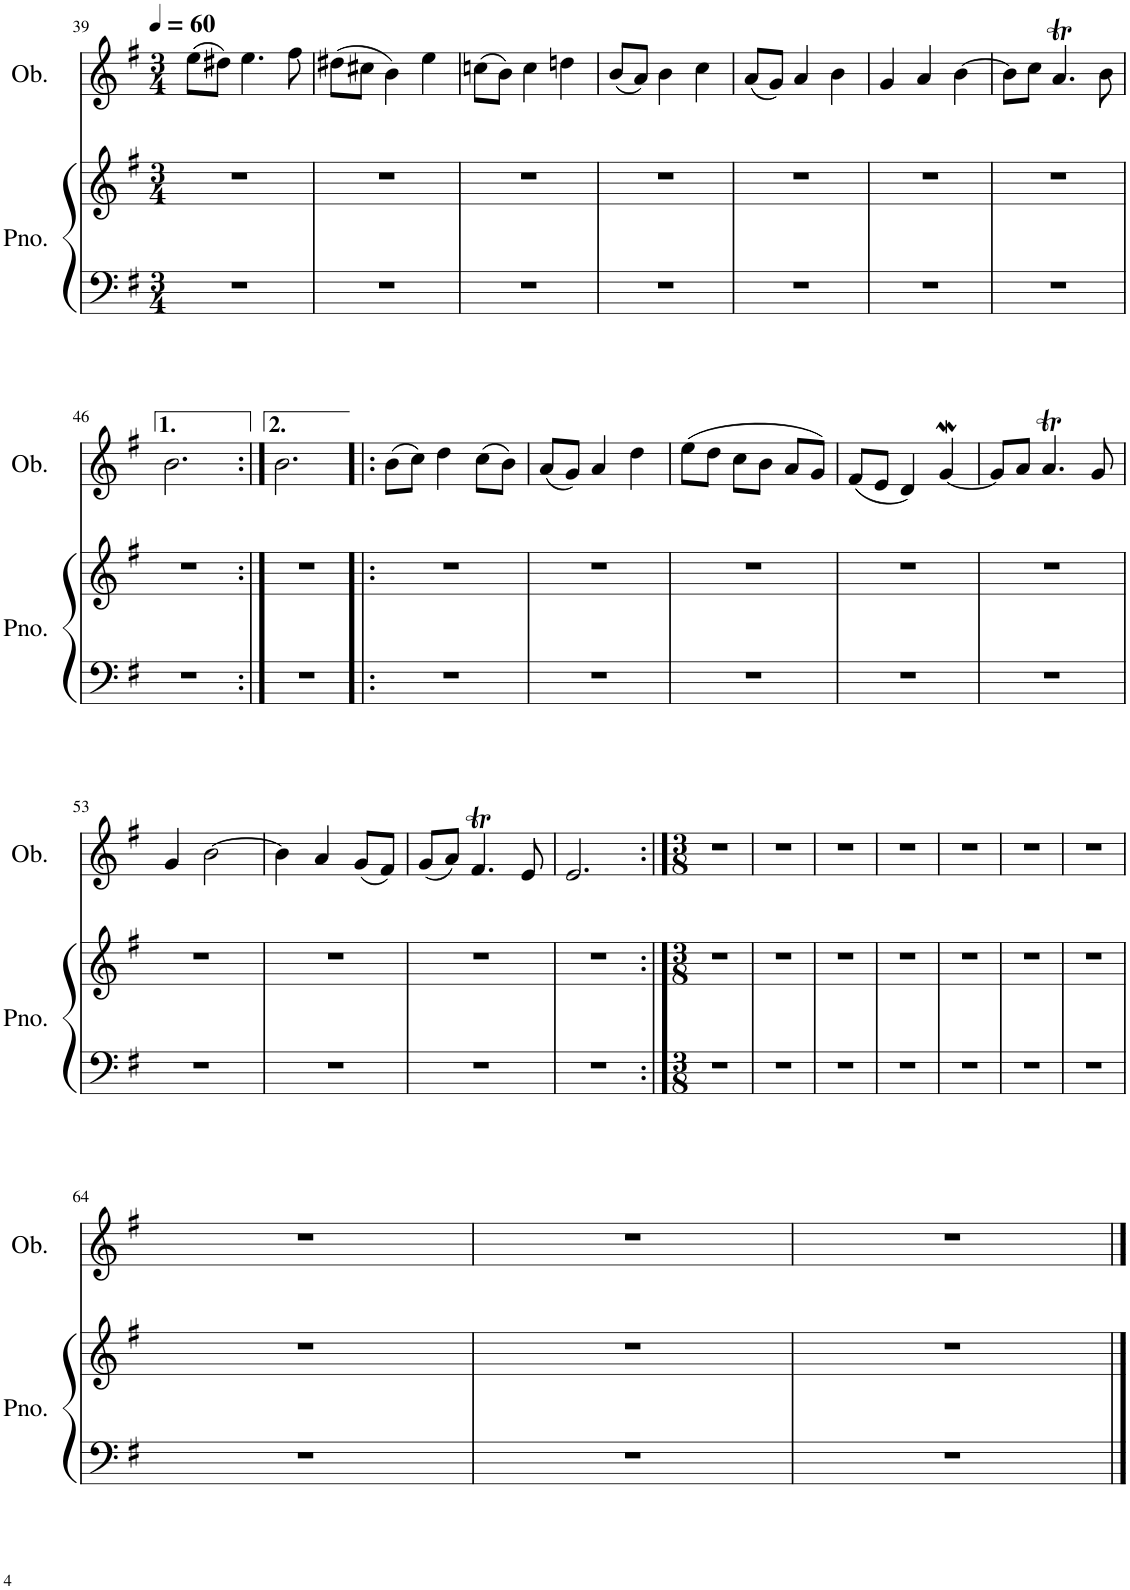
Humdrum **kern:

**kern	**kern	**kern
*part2	*part2	*part1
*staff3	*staff2	*staff1
*I"Piano	*	*I"Oboe
*I'Pno.	*	*I'Ob.
!!LO:PB:g=z
*clefF4	*clefG2	*clefG2
*k[f#]	*k[f#]	*k[f#]
*M3/4	*M3/4	*M3/4
*MM60	*MM60	*MM60
=39	=39	=39
2.r	2.r	(8ee\L
.	.	8dd#X\J)
.	.	4.ee\
.	.	8ff#\
=40	=40	=40
2.r	2.r	(8dd#X\L
.	.	8cc#X\J
.	.	4b\)
.	.	4ee\
=41	=41	=41
2.r	2.r	(8ccn\L
.	.	8b\J)
.	.	4cc\
.	.	4ddn\
=42	=42	=42
2.r	2.r	(8b/L
.	.	8a/J)
.	.	4b\
.	.	4cc\
=43	=43	=43
2.r	2.r	(8a/L
.	.	8g/J)
.	.	4a/
.	.	4b\
=44	=44	=44
2.r	2.r	4g/
.	.	4a/
.	.	[4b\
=45	=45	=45
2.r	2.r	8b\L]
.	.	8cc\J
.	.	4.aT/
.	.	8b\
!!LO:LB:g=z
=46	=46	=46
2.r	2.r	2.b\
=47:|!	=47:|!	=47:|!
2.r	2.r	2.b\
=48!|:	=48!|:	=48!|:
2.r	2.r	(8b\L
.	.	8cc\J)
.	.	4dd\
.	.	(8cc\L
.	.	8b\J)
=49	=49	=49
2.r	2.r	(8a/L
.	.	8g/J)
.	.	4a/
.	.	4dd\
=50	=50	=50
2.r	2.r	(8ee\L
.	.	8dd\J
.	.	8cc\L
.	.	8b\J
.	.	8a/L
.	.	8g/J)
=51	=51	=51
2.r	2.r	(8f#/L
.	.	8e/J
.	.	4d/)
.	.	[4gw/
=52	=52	=52
2.r	2.r	8g/L]
.	.	8a/J
.	.	4.aT/
.	.	8g/
!!LO:LB:g=z
=53	=53	=53
2.r	2.r	4g/
.	.	[2b\
=54	=54	=54
2.r	2.r	4b\]
.	.	4a/
.	.	(8g/L
.	.	8f#/J)
=55	=55	=55
2.r	2.r	(8g/L
.	.	8a/J)
.	.	4.f#t/
.	.	8e/
=56	=56	=56
2.r	2.r	2.e/
=57:|!	=57:|!	=57:|!
*M3/8	*M3/8	*M3/8
4.r	4.r	4.r
=58	=58	=58
4.r	4.r	4.r
=59	=59	=59
4.r	4.r	4.r
=60	=60	=60
4.r	4.r	4.r
=61	=61	=61
4.r	4.r	4.r
=62	=62	=62
4.r	4.r	4.r
=63	=63	=63
4.r	4.r	4.r
!!LO:LB:g=z
=64	=64	=64
4.r	4.r	4.r
=65	=65	=65
4.r	4.r	4.r
=66	=66	=66
4.r	4.r	4.r
==	==	==
*-	*-	*-
